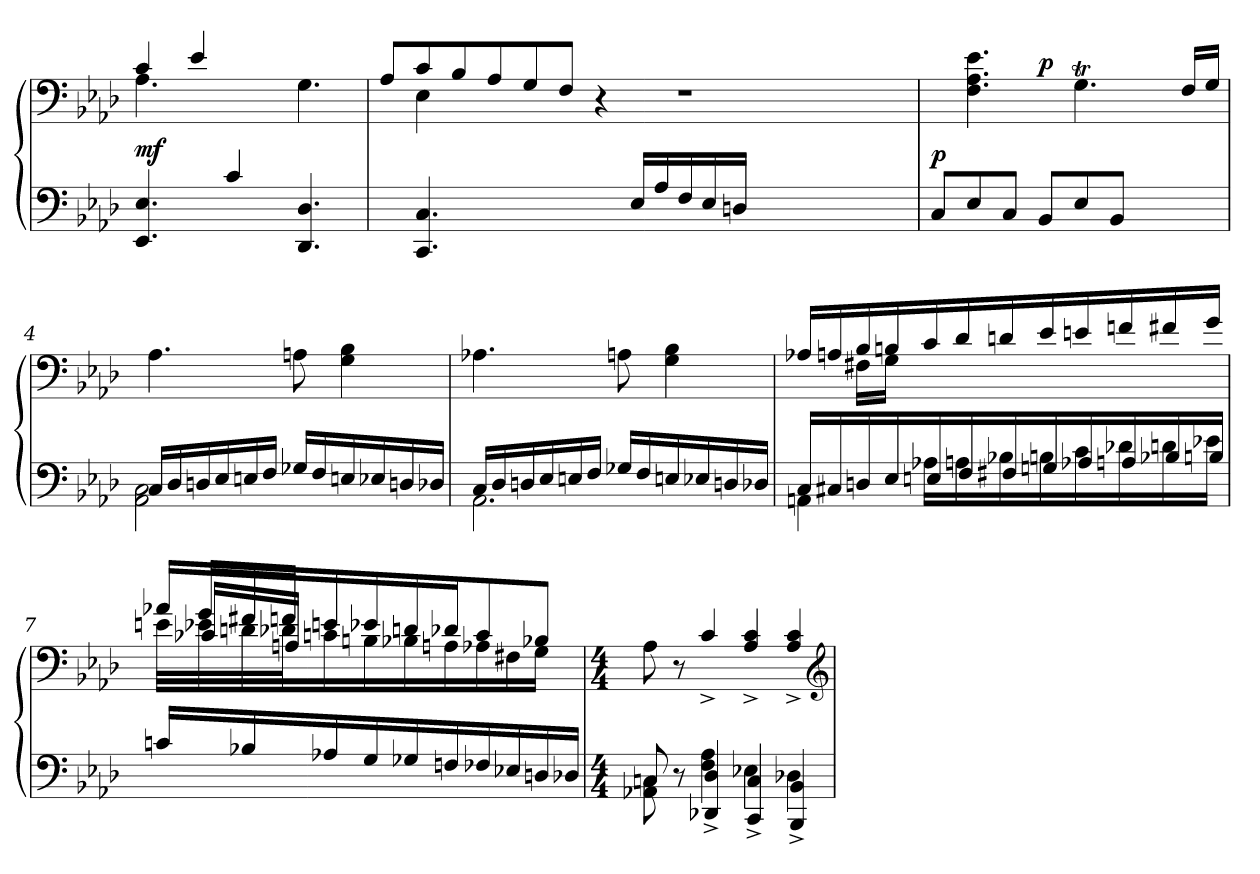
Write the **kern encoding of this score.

**kern	**kern	**dynam
*part1	*part1	*part1
*staff2	*staff1	*staff1/2
*clefF4	*clefF4	*
*k[b-e-a-d-]	*k[b-e-a-d-]	*
=1	=1	=1
*	*^	*
!	!	!	!LO:DY:a=2
4.E-i/ 4.EE-i/	4cj/	4.A-Z\	mf
.	4e-j/	.	.
4ci/	.	4ryy	.
.	2ryy	.	.
4.D-i/ 4.DD-i/	.	4.GZ\	.
=2	=2	=2	=2
8ryy	8A-j/L	8ryy	.
4.Ci/ 4.CCi/	8cj/	4E-Z\	.
.	8B-j/	.	.
.	8A-j/	2ryy	.
8ryy	8Gj/	.	.
8ryy	8Fj/J	.	.
8ryy	4r	.	.
16E-i/LL	.	8ryy	.
16A-i/	.	.	.
16Fi/	1r	8ryy	.
16E-i/	.	.	.
16DZ/JJ	.	2..ryy	.
2ryy	.	.	.
4ryy	.	.	.
16ryy	.	.	.
=3	=3	=3	=3
!	!	!	!LO:DY:a=2
8Ci/L	8ryy	4.ryy	p
8E-i/	4.Fj\ 4.A-j\ 4.e-j\	.	.
8Ci/J	.	.	.
!	!	!	!LO:DY:a
8BB-i/L	.	2ryy	p
8E-i/	4.Gtj\	.	.
8BB-i/J	.	.	.
8ryy	.	.	.
8ryy	16Fj/LL	8ryy	.
.	16Gj/JJ	.	.
*	*v	*v	*
!!LO:LB:g=z
=4	=4	=4
*^	*	*
16Ci/LL	2CZ\ 2AA-Z\	4.A-j\	.
16D-i/	.	.	.
16Dni/	.	.	.
16E-i/	.	.	.
16Eni/	.	.	.
16Fi/JJ	.	.	.
16G-Xi/LL	.	8Anj\	.
16Fi/	.	.	.
16Eni/	4ryy	4B-j\ 4Gj\	.
16E-Xi/	.	.	.
16Dni/	.	.	.
16D-Xi/JJ	.	.	.
=5	=5	=5	=5
16Ci/LL	2.AA-Z\	4.A-Xj\	.
16D-i/	.	.	.
16Dni/	.	.	.
16E-i/	.	.	.
16Eni/	.	.	.
16Fi/JJ	.	.	.
16G-Xi/LL	.	8Anj\	.
16Fi/	.	.	.
16Eni/	.	4Gj\ 4B-j\	.
16E-Xi/	.	.	.
16Dni/	.	.	.
16D-Xi/JJ	.	.	.
!!LO:LB:g=z
=6	=6	=6	=6
*	*	*^	*
4AAnZ\	16Ci/LL	16A-Xj/LL	16ryy	.
.	16C#Xi/	16Anj/	16ryy	.
.	16Dni/	16B-j/	16F#XV\LL	.
.	16E-i/	16Bnj/	16GV\JJ	.
16A-XZ\LL	16Eni/	16cj/	2ryy	.
16AnZ\	16Fi/	16d-j/	.	.
16B-XZ\	16F#Xi/	16dnj/	.	.
16BnZ\	16Gni/	16e-j/	.	.
16cZ\	16A-i/	16enj/	.	.
16d-XZ\	16Ani/	16fnj/	.	.
16dnZ\	16B-i/	16f#Xj/	.	.
16e-XZ\JJ	16Bni/JJ	16gj/JJ	.	.
*v	*v	*	*	*
=7	=7	=7	=7
*	*^	*^	*
16cni/LL	16a-Xj/LL	32enZ\LLL	32ryy	32ryy	.
.	.	32e-XZ\	16gV/LL	16c-XN/LL	.
16B-Xi/	16f#Xj/	32dnZ\	.	.	.
.	.	32d-XZ\J	16fnV/JJ	16AnN/JJ	.
16A-Xi/	16enj/	16cZ\	.	.	.
.	.	.	4...ryy	4...ryy	.
16Gi/	16e-Xj/	16BnZ\	.	.	.
16G-Xi/	16dnj/	16B-XZ\	.	.	.
16Fni/	16d-Xj/J	16AnZ\	.	.	.
16F-Xi/	8cj/	16A-XZ\	.	.	.
16E-Xi/	.	16F#XZ\	.	.	.
16Dni/	8B-Xj/J	16GZ\JJ	.	.	.
16D-Xi/JJ	.	16ryy	.	.	.
*	*v	*v	*v	*v	*
!!LO:LB:g=z
=8	=8	=8
*M4/4	*M4/4	*
*^	*	*
8AA-XZ\ 8CZ\	8Cni/	8A-j\	.
8ryy	8r	8r	.
4A-Z\ 4FZ\	4D-i^>/ 4DD-Xi^>/	4c^>j/	.
4E-XZ\	4Ci^>/ 4CCi^>/	4cj^>/ 4A-j^>/	.
4D-XZ\	4BB-i^>/ 4BBB-i^>/	4cj^>/ 4A-j^>/	.
*v	*v	*	*
*	*clefG2	*
=	=	=
*-	*-	*-
